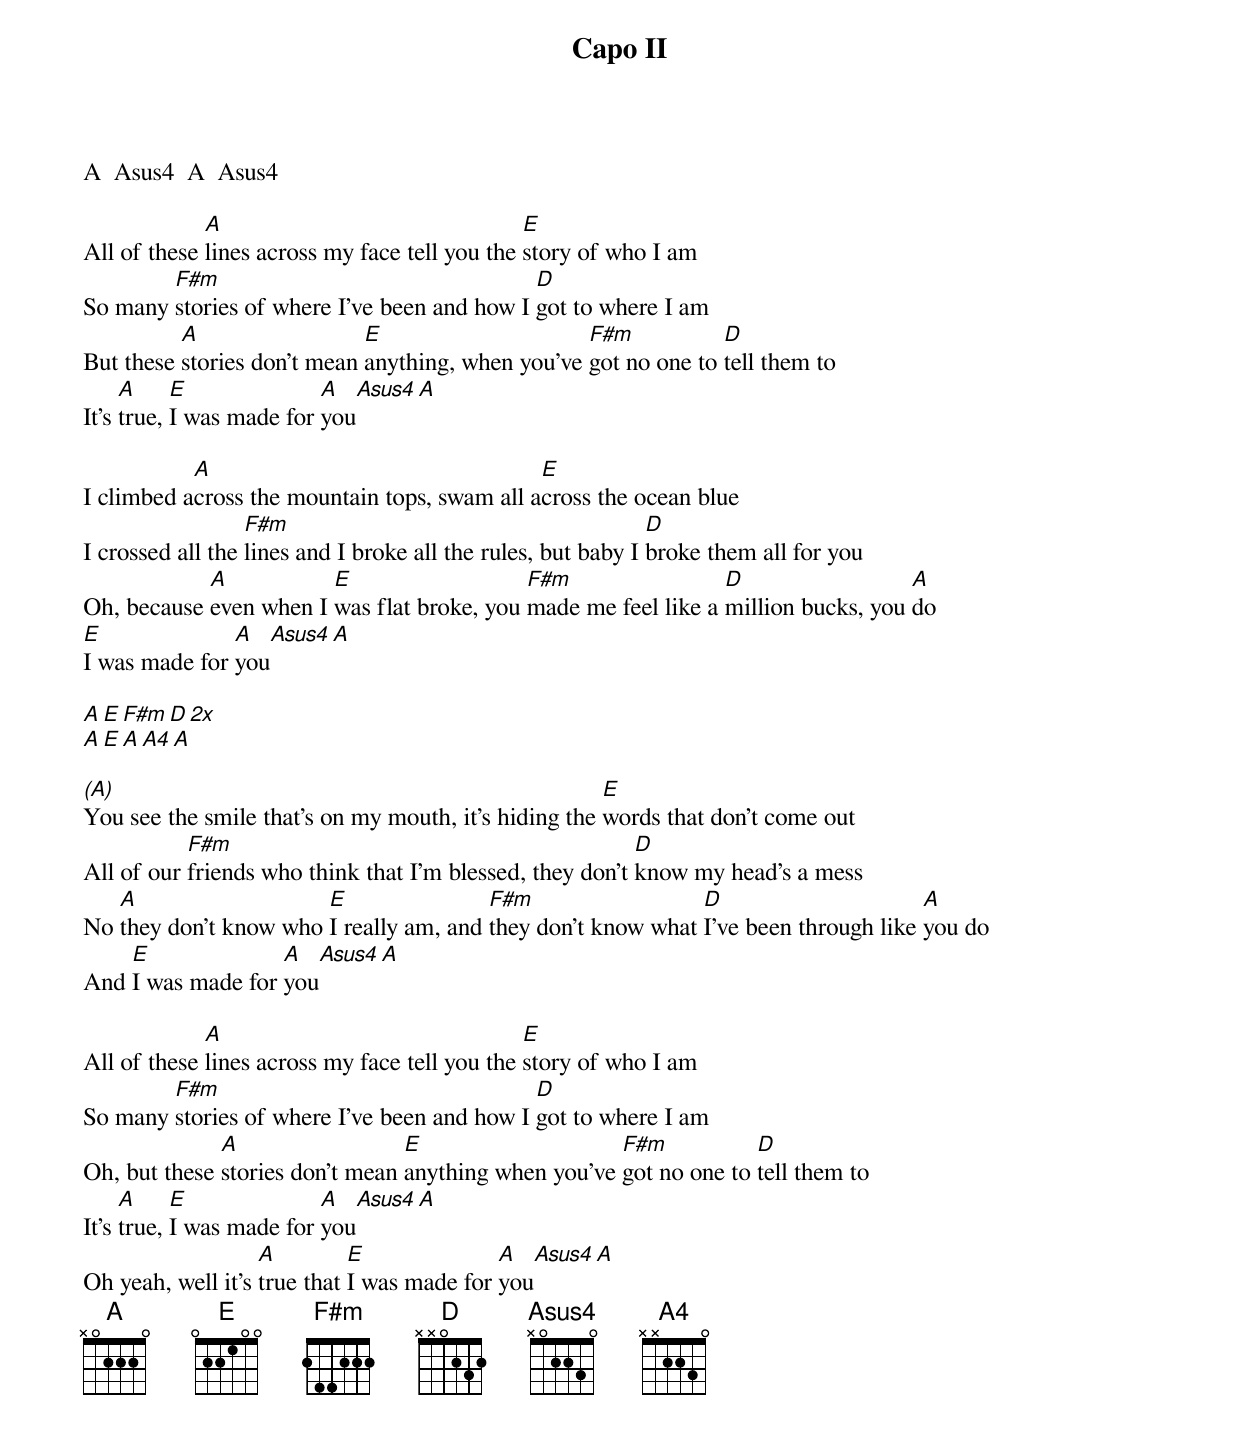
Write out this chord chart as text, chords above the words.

Capo II
Asus4  x02230


A  Asus4  A  Asus4

             A                                 E
All of these lines across my face tell you the story of who I am
        F#m                                  D
So many stories of where I've been and how I got to where I am
          A                  E                     F#m           D
But these stories don't mean anything, when you've got no one to tell them to
     A     E              A  Asus4  A
It's true, I was made for you

           A                                  E
I climbed across the mountain tops, swam all across the ocean blue
                  F#m                                         D
I crossed all the lines and I broke all the rules, but baby I broke them all for you
            A           E                   F#m                 D                  A
Oh, because even when I was flat broke, you made me feel like a million bucks, you do
E              A  Asus4 A
I was made for you

A  E  F#m  D   2x
A  E  A  A4  A

(A)                                                   E
You see the smile that's on my mouth, it's hiding the words that don't come out
           F#m                                            D
All of our friends who think that I'm blessed, they don't know my head's a mess
   A                   E                F#m                  D                      A
No they don't know who I really am, and they don't know what I've been through like you do
    E              A  Asus4  A
And I was made for you

             A                                 E
All of these lines across my face tell you the story of who I am
        F#m                                  D
So many stories of where I've been and how I got to where I am
              A                  E                    F#m           D
Oh, but these stories don't mean anything when you've got no one to tell them to
     A     E              A  Asus4  A
It's true, I was made for you
                   A         E              A  Asus4  A
Oh yeah, well it's true that I was made for you
